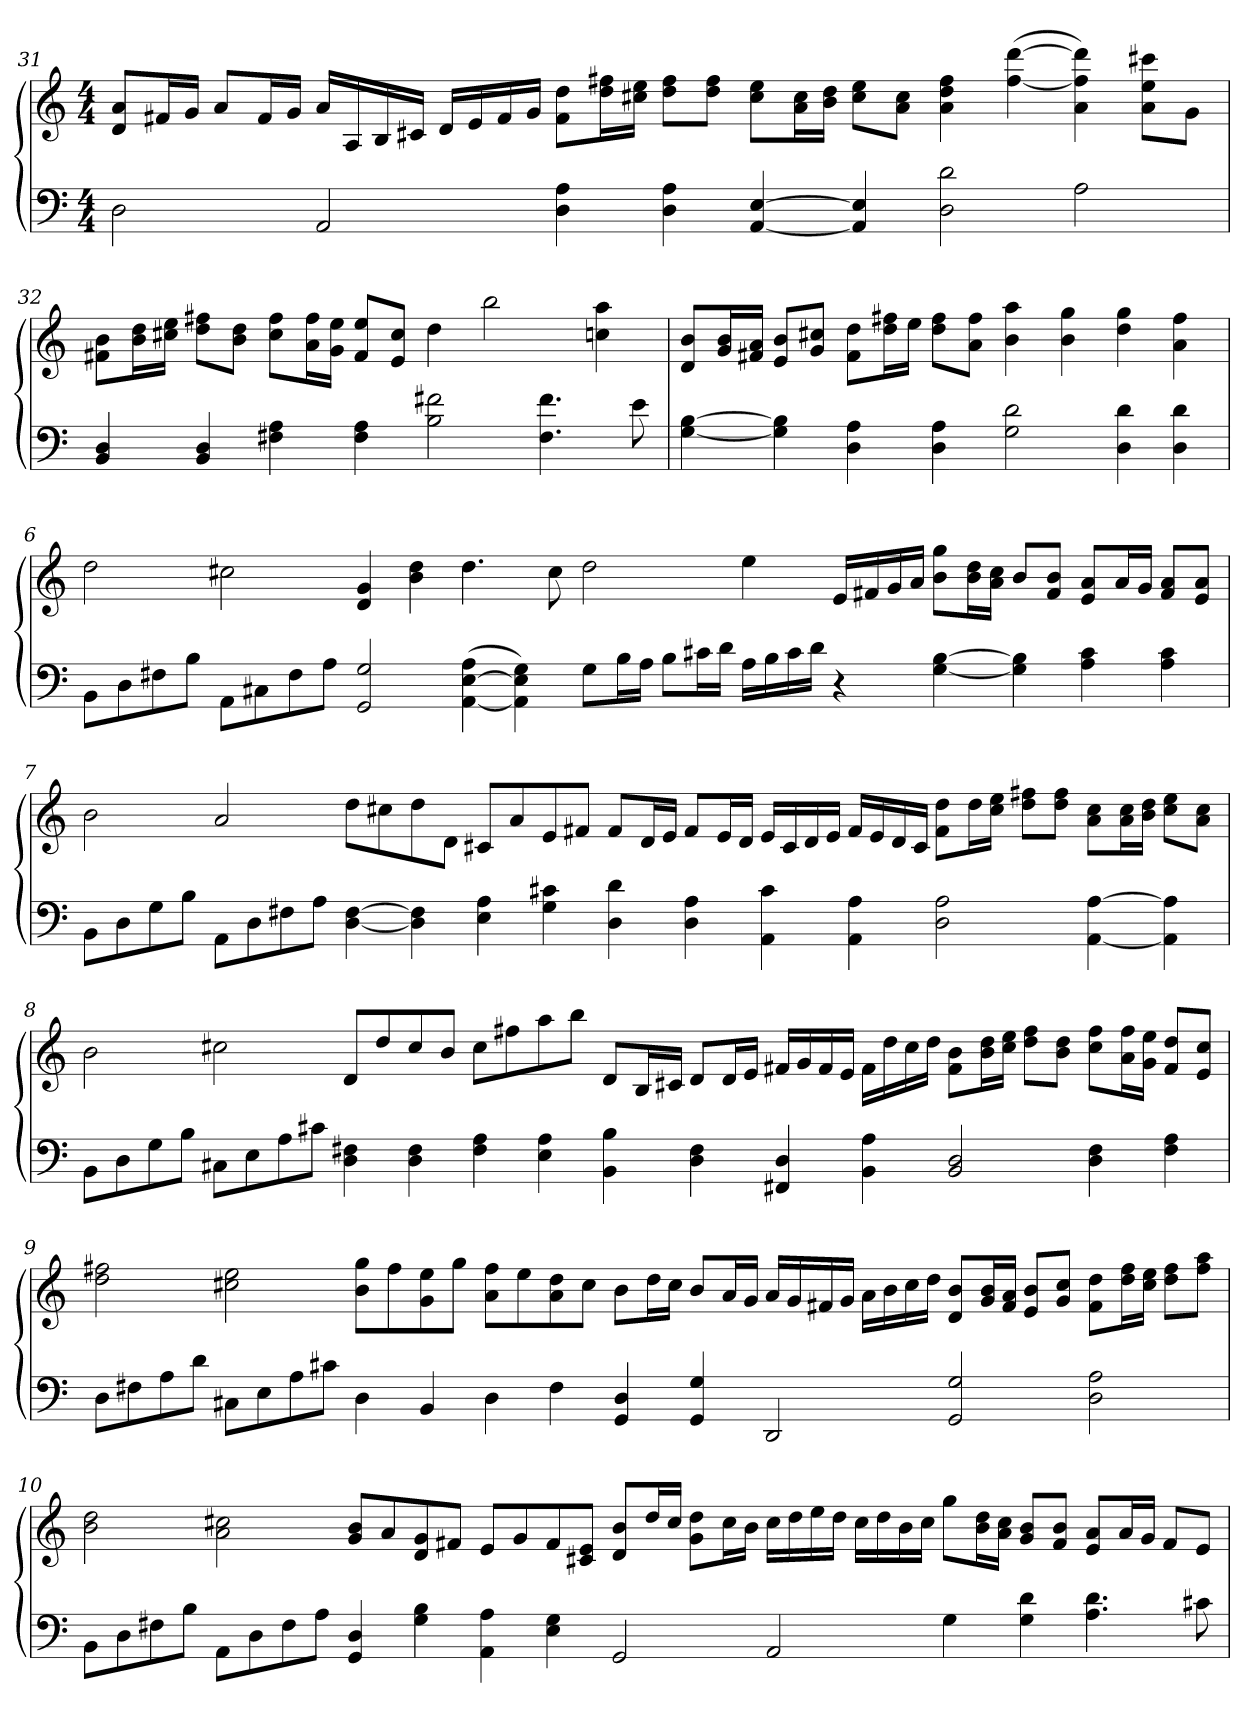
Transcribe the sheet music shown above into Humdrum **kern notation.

**kern	**kern
*part1	*part1
*staff2	*staff1
!!LO:LB:g=z
*clefF4	*clefG2
*M4/4	*M4/4
=31	=31
2D\	8d/ 8a/L
.	16f#/L
.	16g/JJ
.	8a/L
.	16f#/L
.	16g/JJ
2AA/	16a/LL
.	16A/
.	16B/
.	16c#/JJ
.	16d/LL
.	16e/
.	16f#/
.	16g/JJ
4A\ 4D\	8f#\ 8dd\L
.	16dd\ 16ff#\L
.	16cc#\ 16ee\JJ
4A\ 4D\	8ff#\ 8dd\L
.	8ff#\ 8dd\J
[4AA/ [4E/	8cc#\ 8ee\L
.	16a\ 16cc#\L
.	16dd\ 16b\JJ
4E]/ 4AA]/	8cc#\ 8ee\L
.	8cc#\ 8a\J
2d\ 2D\	4a\ 4dd\ 4ff#\
.	(<[4ff#\ [4ddd\
2A\	4ff#]\ 4a\ 4ddd]\)
.	8a\ 8ee\ 8ccc#\L
.	8g\J
=32	=32
4D/ 4BB/	8b\ 8f#\L
.	16b\ 16dd\L
.	16cc#\ 16ee\JJ
4D/ 4BB/	8dd\ 8ff#\L
.	8dd\ 8b\J
4F#\ 4A\	8ff#\ 8cc#\L
.	16ff#\ 16a\L
.	16ee\ 16g\JJ
4A\ 4F#\	8f#/ 8ee/L
.	8cc#/ 8e/J
2B\ 2f#\	4dd\
.	2bb\
4.f#\ 4.F#\	.
.	4aa\ 4ccn\
8e\	.
=33	=33
[4G\ [4B\	8b/ 8d/L
.	16g/ 16b/L
.	16f#/ 16a/JJ
4G]\ 4B]\	8e/ 8b/L
.	8g/ 8cc#/J
4A\ 4D\	8f#\ 8dd\L
.	16ff#\ 16dd\L
.	16ee\JJ
4A\ 4D\	8dd\ 8ff#\L
.	8ff#\ 8a\J
2d\ 2G\	4b\ 4aa\
.	4b\ 4gg\
4d\ 4D\	4dd\ 4gg\
4d\ 4D\	4ff#\ 4a\
!!LO:PB:g=z
=6	=6
8BB\L	2dd\
8D\	.
8F#\	.
8B\J	.
8AA\L	2cc#\
8C#\	.
8F#\	.
8A\J	.
2G/ 2GG/	4g/ 4d/
.	4b\ 4dd\
(>[4AA\ 4A\ [4E\	4.dd\
4G\ 4E]\ 4AA]\)	.
.	8cc#\
8G\L	2dd\
16B\L	.
16A\JJ	.
8B\L	.
16c#\L	.
16d\JJ	.
16A\LL	4ee\
16B\	.
16c#\	.
16d\JJ	.
4r	16e/LL
.	16f#/
.	16g/
.	16a/JJ
[4B\ [4G\	8b\ 8gg\L
.	16dd\ 16b\L
.	16cc#\ 16a\JJ
4B]\ 4G]\	8b/L
.	8b/ 8f#/J
4A\ 4c#\	8e/ 8a/L
.	16a/L
.	16g/JJ
4c#\ 4A\	8f#/ 8a/L
.	8a/ 8e/J
!!LO:LB:g=z
=7	=7
8BB\L	2b\
8D\	.
8G\	.
8B\J	.
8AA\L	2a/
8D\	.
8F#\	.
8A\J	.
[4D\ [4F#\	8dd\L
.	8cc#\
4F#]\ 4D]\	8dd\
.	8d\J
4A\ 4E\	8c#/L
.	8a/
4c#\ 4G\	8e/
.	8f#/J
4D\ 4d\	8f#/L
.	16d/L
.	16e/JJ
4D\ 4A\	8f#/L
.	16e/L
.	16d/JJ
4c#\ 4AA\	16e/LL
.	16c#/
.	16d/
.	16e/JJ
4AA\ 4A\	16f#/LL
.	16e/
.	16d/
.	16c#/JJ
2D\ 2A\	8f#\ 8dd\L
.	16dd\L
.	16ee\ 16cc#\JJ
.	8dd\ 8ff#\L
.	8ff#\ 8dd\J
[4AA\ [4A\	8cc#\ 8a\L
.	16a\ 16cc#\L
.	16b\ 16dd\JJ
4A]\ 4AA]\	8ee\ 8cc#\L
.	8a\ 8cc#\J
!!LO:LB:g=z
=8	=8
8BB\L	2b\
8D\	.
8G\	.
8B\J	.
8C#\L	2cc#\
8E\	.
8A\	.
8c#\J	.
4D\ 4F#\	8d/L
.	8dd/
4D\ 4F#\	8cc#/
.	8b/J
4A\ 4F#\	8cc#\L
.	8ff#\
4A\ 4E\	8aa\
.	8bb\J
4BB\ 4B\	8d/L
.	16B/L
.	16c#/JJ
4F#\ 4D\	8d/L
.	16d/L
.	16e/JJ
4D/ 4FF#/	16f#/LL
.	16g/
.	16f#/
.	16e/JJ
4BB\ 4A\	16f#\LL
.	16dd\
.	16cc#\
.	16dd\JJ
2BB/ 2D/	8f#\ 8b\L
.	16b\ 16dd\L
.	16cc#\ 16ee\JJ
.	8dd\ 8ff#\L
.	8dd\ 8b\J
4D\ 4F#\	8ff#\ 8cc#\L
.	16a\ 16ff#\L
.	16g\ 16ee\JJ
4A\ 4F#\	8dd/ 8f#/L
.	8e/ 8cc#/J
!!LO:LB:g=z
=9	=9
8D\L	2dd\ 2ff#\
8F#\	.
8A\	.
8d\J	.
8C#\L	2ee\ 2cc#\
8E\	.
8A\	.
8c#\J	.
4D\	8gg\ 8b\L
.	8ff#\
4BB/	8g\ 8ee\
.	8gg\J
4D\	8a\ 8ff#\L
.	8ee\
4F#\	8a\ 8dd\
.	8cc#\J
4GG/ 4D/	8b\L
.	16dd\L
.	16cc#\JJ
4GG/ 4G/	8b/L
.	16a/L
.	16g/JJ
2DD/	16a/LL
.	16g/
.	16f#/
.	16g/JJ
.	16a\LL
.	16b\
.	16cc#\
.	16dd\JJ
2G/ 2GG/	8b/ 8d/L
.	16g/ 16b/L
.	16a/ 16f#/JJ
.	8b/ 8e/L
.	8g/ 8cc#/J
2D\ 2A\	8dd\ 8f#\L
.	16dd\ 16ff#\L
.	16ee\ 16cc#\JJ
.	8dd\ 8ff#\L
.	8aa\ 8ff#\J
!!LO:LB:g=z
=10	=10
8BB\L	2b\ 2dd\
8D\	.
8F#\	.
8B\J	.
8AA\L	2cc#\ 2a\
8D\	.
8F#\	.
8A\J	.
4D/ 4GG/	8b/ 8g/L
.	8a/
4G\ 4B\	8g/ 8d/
.	8f#/J
4AA\ 4A\	8e/L
.	8g/
4E\ 4G\	8f#/
.	8e/ 8c#/J
2GG/	8b/ 8d/L
.	16dd/L
.	16cc#/JJ
.	8g\ 8dd\L
.	16cc#\L
.	16b\JJ
2AA/	16cc#\LL
.	16dd\
.	16ee\
.	16dd\JJ
.	16cc#\LL
.	16dd\
.	16b\
.	16cc#\JJ
4G\	8gg\L
.	16dd\ 16b\L
.	16a\ 16cc#\JJ
4G\ 4d\	8g/ 8b/L
.	8b/ 8f#/J
4.A\ 4.d\	8e/ 8a/L
.	16a/L
.	16g/JJ
.	8f#/L
8c#\	8e/J
=	=
*-	*-
